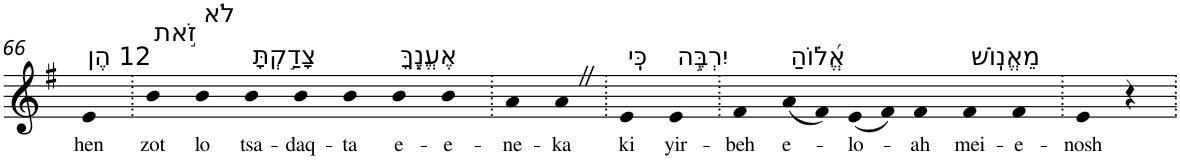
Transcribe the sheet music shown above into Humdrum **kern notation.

**kern	**text
*part1	*part1
*staff1	*staff1
*I"Piano	*
*I'Pno	*
!!LO:PB:g=z
*clefG2	*
*k[f#]	*
*G:	*
=66	=66
!LO:TX:a:t=12 הֶן	!
!	!LO:LY:b
4e	hen
=67.	=67.
!LO:TX:a:t=זֹ֣את	!
!	!LO:LY:b
4b	zot
!LO:TX:a:t=לֹא	!
!	!LO:LY:b
4b	lo
!LO:TX:a:t=צָדַ֣קְתָּ	!
!	!LO:LY:b
4b	tsa-
!	!LO:LY:b
4b	-daq-
!	!LO:LY:b
4b	-ta
!LO:TX:a:t=אֶעֱנֶ֑ךָּ	!
!	!LO:LY:b
4b	e-
!	!LO:LY:b
4b	-e-
=68.	=68.
!	!LO:LY:b
4a	-ne-
!	!LO:LY:b
4aZ	-ka
=69.	=69.
!LO:TX:a:t=כִּֽי	!
!	!LO:LY:b
4e	ki
!LO:TX:a:t=יִרְבֶּ֥ה	!
!	!LO:LY:b
4e	yir-
=70.	=70.
!	!LO:LY:b
4f#	-beh
!LO:TX:a:t=אֱ֝ל֗וֹהַ	!
!	!LO:LY:b
(8a	e-
8f#)	.
!	!LO:LY:b
(8e	-lo-
8f#)	.
!	!LO:LY:b
4f#	-ah
!LO:TX:a:t=מֵאֱנֽוֹשׁ	!
!	!LO:LY:b
4f#	mei-
!	!LO:LY:b
4f#	-e-
=71.	=71.
!	!LO:LY:b
4e	-nosh
4r	.
=.	=.
*-	*-
